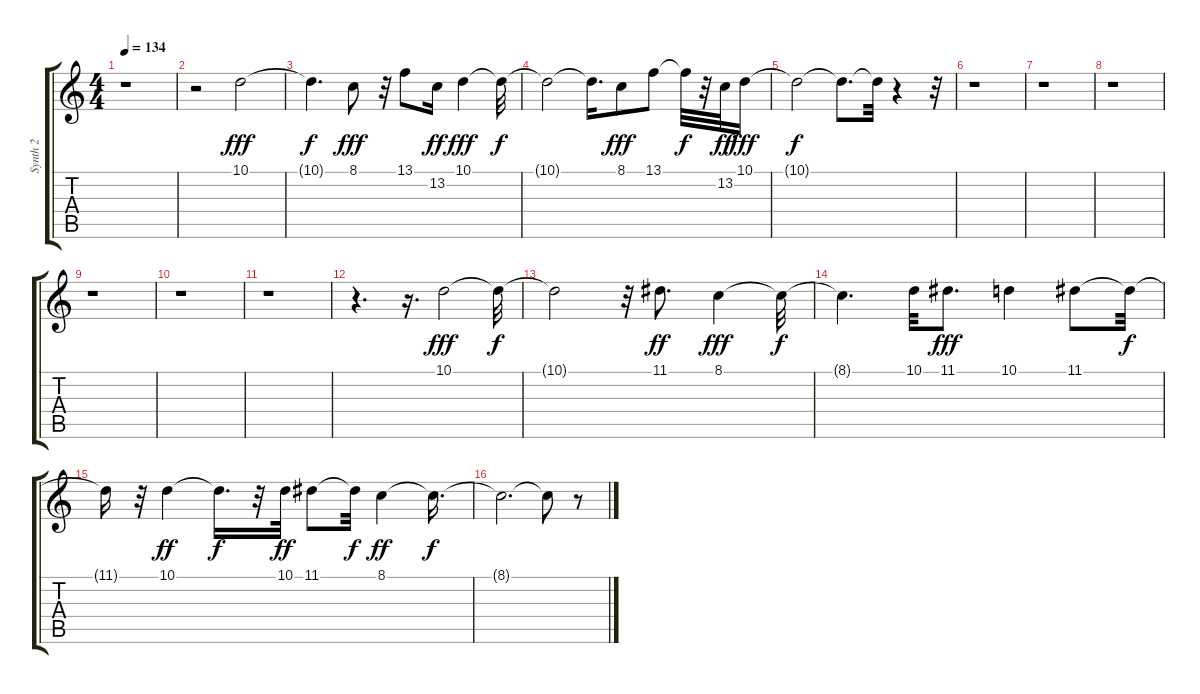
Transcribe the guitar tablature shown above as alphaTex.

\track ("Synth 2" "Synth 2") {instrument lead8bassandlead}
\staff {score tabs}
\tuning (E4 B3 G3 D3 A2 E2) {hide}
\ts (4 4)
\tempo 134
\clef g2
\ks c
r.1{dy f} |
r.2 10.1.2{dy fff} |
10.1{t}.4{d dy f} 8.1.8{dy fff} r.32 13.1.8 13.2.16{dy ff} 10.1.4{dy fff} 10.1{t}.32{dy f} |
10.1{t}.2 10.1{t}.16{d} 8.1.8{dy fff} 13.1.8 13.1{t}.32{dy f} r.32 13.2.32{dy ff} 10.1.16{dy fff} |
10.1{t}.2{dy f} 10.1{t}.8{d} 10.1{t}.32 r.4 r.32 |
r.1 |
r.1 |
r.1 |
r.1 |
r.1 |
r.1 |
r.4{d} r.16{d} 10.1.2{dy fff} 10.1{t}.32{dy f} |
10.1{t}.2 r.32 11.1.8{d dy ff} 8.1.4{dy fff} 8.1{t}.32{dy f} |
8.1{t}.4{d} 10.1.32 11.1.8{d dy fff} 10.1.4 11.1.8 11.1{t}.32{dy f} |
11.1{t}.16 r.32 10.1.4{dy ff} 10.1{t}.16{d dy f} r.32 10.1.32{dy ff} 11.1.8 11.1{t}.32{dy f} 8.1.4{dy ff} 8.1{t}.16{d dy f} |
8.1{t}.2{d} 8.1{t}.8 r.8
